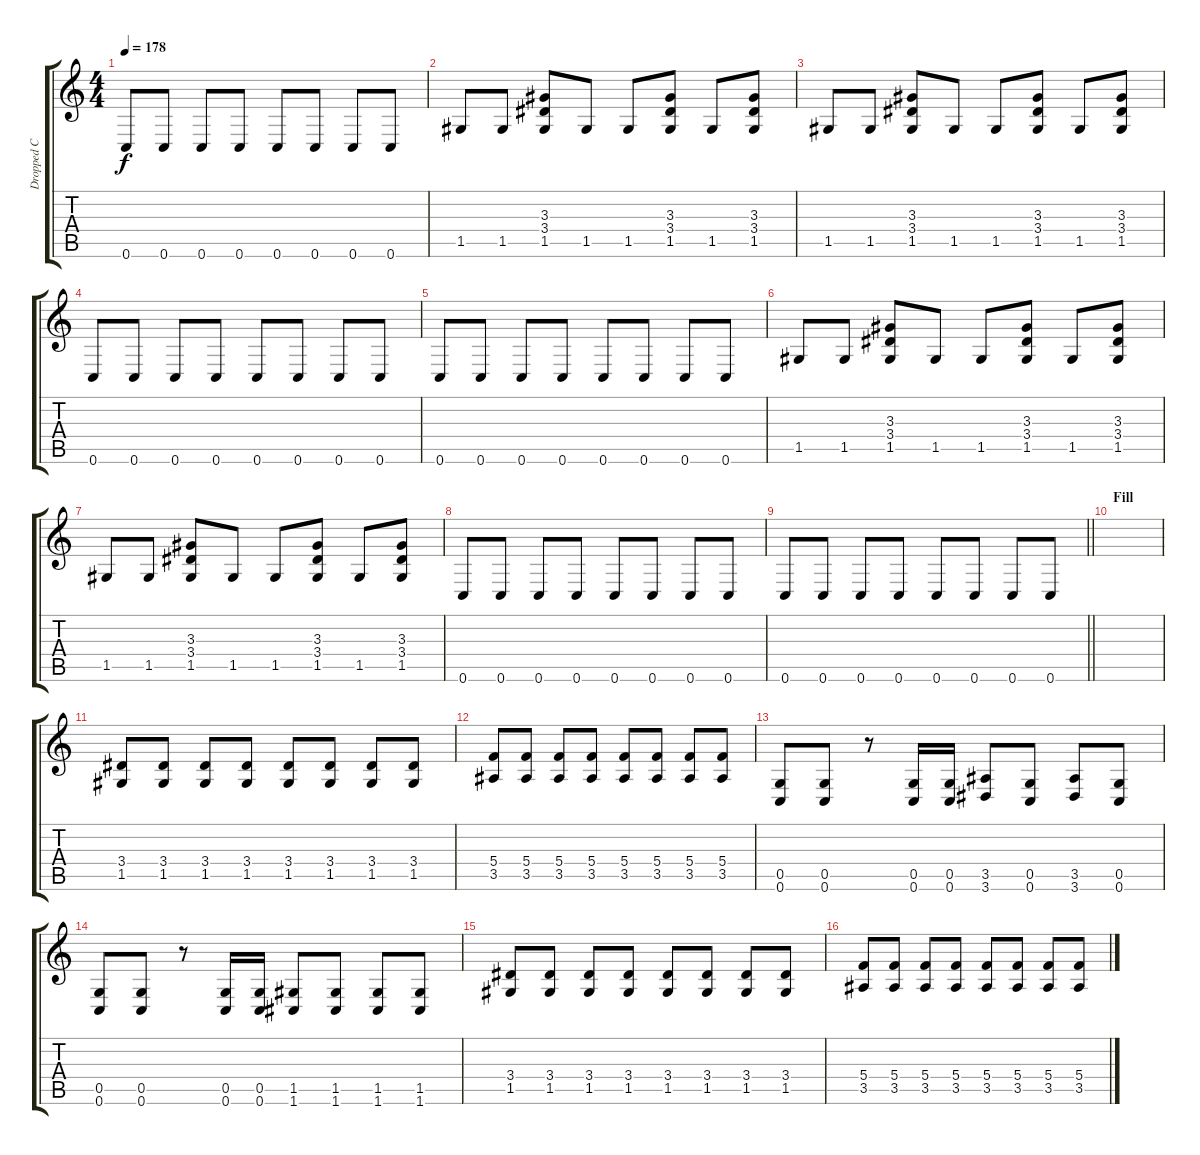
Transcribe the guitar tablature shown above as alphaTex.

\track ("Dropped C" "Dropped C") {instrument overdrivenguitar}
\staff {score tabs}
\tuning (D4 A3 F3 C3 G2 C2) {hide}
\ts (4 4)
\tempo 178
\clef g2
\ks c
0.6.8{dy f} 0.6.8 0.6.8 0.6.8 0.6.8 0.6.8 0.6.8 0.6.8 |
1.5.8 1.5.8 (3.3 3.4 1.5).8 1.5.8 1.5.8 (3.3 3.4 1.5).8 1.5.8 (3.3 3.4 1.5).8 |
1.5.8 1.5.8 (3.3 3.4 1.5).8 1.5.8 1.5.8 (3.3 3.4 1.5).8 1.5.8 (3.3 3.4 1.5).8 |
0.6.8 0.6.8 0.6.8 0.6.8 0.6.8 0.6.8 0.6.8 0.6.8 |
0.6.8 0.6.8 0.6.8 0.6.8 0.6.8 0.6.8 0.6.8 0.6.8 |
1.5.8 1.5.8 (3.3 3.4 1.5).8 1.5.8 1.5.8 (3.3 3.4 1.5).8 1.5.8 (3.3 3.4 1.5).8 |
1.5.8 1.5.8 (3.3 3.4 1.5).8 1.5.8 1.5.8 (3.3 3.4 1.5).8 1.5.8 (3.3 3.4 1.5).8 |
0.6.8 0.6.8 0.6.8 0.6.8 0.6.8 0.6.8 0.6.8 0.6.8 |
\barLineRight lightlight
0.6.8 0.6.8 0.6.8 0.6.8 0.6.8 0.6.8 0.6.8 0.6.8 |
\section ("" "Fill")
|
(3.4 1.5).8 (3.4 1.5).8 (3.4 1.5).8 (3.4 1.5).8 (3.4 1.5).8 (3.4 1.5).8 (3.4 1.5).8 (3.4 1.5).8 |
(5.4 3.5).8 (5.4 3.5).8 (5.4 3.5).8 (5.4 3.5).8 (5.4 3.5).8 (5.4 3.5).8 (5.4 3.5).8 (5.4 3.5).8 |
(0.5 0.6).8 (0.5 0.6).8 r.8 (0.5 0.6).16 (0.5 0.6).16 (3.5 3.6).8 (0.5 0.6).8 (3.5 3.6).8 (0.5 0.6).8 |
(0.5 0.6).8 (0.5 0.6).8 r.8 (0.5 0.6).16 (0.5 0.6).16 (1.5 1.6).8 (1.5 1.6).8 (1.5 1.6).8 (1.5 1.6).8 |
(3.4 1.5).8 (3.4 1.5).8 (3.4 1.5).8 (3.4 1.5).8 (3.4 1.5).8 (3.4 1.5).8 (3.4 1.5).8 (3.4 1.5).8 |
(5.4 3.5).8 (5.4 3.5).8 (5.4 3.5).8 (5.4 3.5).8 (5.4 3.5).8 (5.4 3.5).8 (5.4 3.5).8 (5.4 3.5).8
